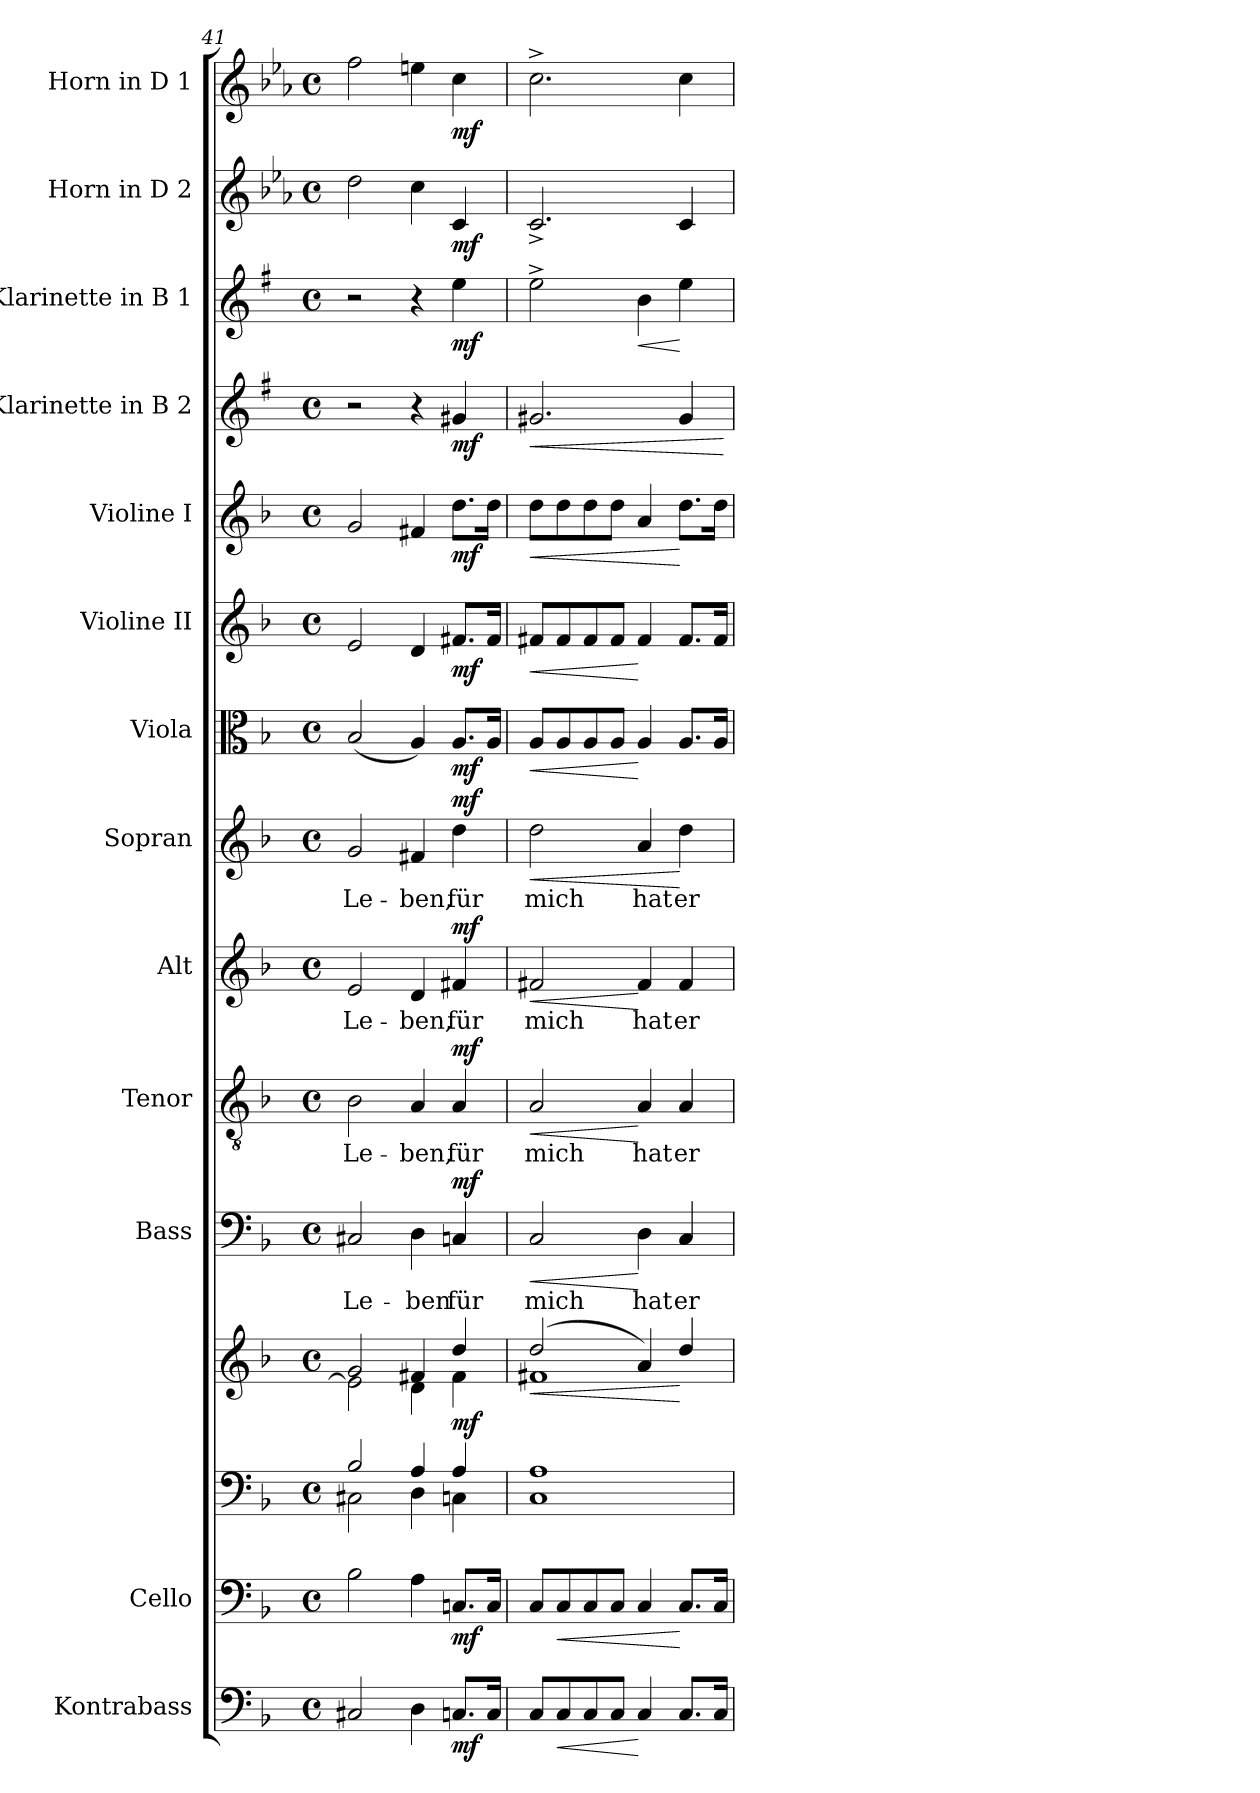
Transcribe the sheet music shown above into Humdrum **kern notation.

**kern	**dynam	**kern	**dynam	**kern	**kern	**dynam	**kern	**text	**dynam	**kern	**text	**dynam	**kern	**text	**dynam	**kern	**text	**dynam	**kern	**dynam	**kern	**dynam	**kern	**dynam	**kern	**dynam	**kern	**dynam	**kern	**dynam	**kern	**dynam
*part14	*part14	*part13	*part13	*part12	*part12	*part12	*part11	*part11	*part11	*part10	*part10	*part10	*part9	*part9	*part9	*part8	*part8	*part8	*part7	*part7	*part6	*part6	*part5	*part5	*part4	*part4	*part3	*part3	*part2	*part2	*part1	*part1
*staff15	*staff15	*staff14	*staff14	*staff13	*staff12	*staff12/13	*staff11	*staff11	*staff11	*staff10	*staff10	*staff10	*staff9	*staff9	*staff9	*staff8	*staff8	*staff8	*staff7	*staff7	*staff6	*staff6	*staff5	*staff5	*staff4	*staff4	*staff3	*staff3	*staff2	*staff2	*staff1	*staff1
*I"Kontrabass	*	*I"Cello	*	*	*	*	*I"Bass	*	*	*I"Tenor	*	*	*I"Alt	*	*	*I"Sopran	*	*	*I"Viola	*	*I"Violine II	*	*I"Violine I	*	*I"Klarinette in B 2	*	*I"Klarinette in B 1	*	*I"Horn in D 2	*	*I"Horn in D 1	*
*I'Kb.	*	*	*	*	*	*	*I'B	*	*	*I'T	*	*	*I'A	*	*	*I'S	*	*	*I'Vla.	*	*I'Vl. II	*	*I'Vl. I	*	*	*	*	*	*I'Hrn. 2	*	*I'Hrn. 1	*
*clefF4	*	*clefF4	*	*clefF4	*clefG2	*	*clefF4	*	*	*clefGv2	*	*	*clefG2	*	*	*clefG2	*	*	*clefC3	*	*clefG2	*	*clefG2	*	*clefG2	*	*clefG2	*	*clefG2	*	*clefG2	*
*ITrd7c12	*	*	*	*	*	*	*	*	*	*	*	*	*	*	*	*	*	*	*	*	*	*	*	*	*ITrd1c2	*	*ITrd1c2	*	*ITrd-1c-2	*	*ITrd-1c-2	*
*k[b-]	*	*k[b-]	*	*k[b-]	*k[b-]	*	*k[b-]	*	*	*k[b-]	*	*	*k[b-]	*	*	*k[b-]	*	*	*k[b-]	*	*k[b-]	*	*k[b-]	*	*k[b-]	*	*k[b-]	*	*k[b-]	*	*k[b-]	*
*F:	*	*F:	*	*F:	*F:	*	*F:	*	*	*F:	*	*	*F:	*	*	*F:	*	*	*F:	*	*F:	*	*F:	*	*F:	*	*F:	*	*F:	*	*F:	*
*M4/4	*	*M4/4	*	*M4/4	*M4/4	*	*M4/4	*	*	*M4/4	*	*	*M4/4	*	*	*M4/4	*	*	*M4/4	*	*M4/4	*	*M4/4	*	*M4/4	*	*M4/4	*	*M4/4	*	*M4/4	*
*met(c)	*	*met(c)	*	*met(c)	*met(c)	*	*met(c)	*	*	*met(c)	*	*	*met(c)	*	*	*met(c)	*	*	*met(c)	*	*met(c)	*	*met(c)	*	*met(c)	*	*met(c)	*	*met(c)	*	*met(c)	*
=41	=41	=41	=41	=41	=41	=41	=41	=41	=41	=41	=41	=41	=41	=41	=41	=41	=41	=41	=41	=41	=41	=41	=41	=41	=41	=41	=41	=41	=41	=41	=41	=41
*	*	*	*	*^	*^	*	*	*	*	*	*	*	*	*	*	*	*	*	*	*	*	*	*	*	*	*	*	*	*	*	*	*
!	!	!	!	!	!	!	!	!	!	!LO:LY:b	!	!	!LO:LY:b	!	!	!LO:LY:b	!	!	!LO:LY:b	!	!	!	!	!	!	!	!	!	!	!	!	!	!	!
2CC#X/	.	2B-\	.	2B-/	2C#X\	2g/	2e\]	.	2C#X/	Le-	.	2B-\	Le-	.	2e/	Le-	.	2g/	Le-	.	(<2B-/	.	2e/	.	2g/	.	2r	.	2r	.	2ee\	.	2gg\	.
!	!	!	!	!	!	!	!	!	!	!LO:LY:b	!	!	!LO:LY:b	!	!	!LO:LY:b	!	!	!LO:LY:b	!	!	!	!	!	!	!	!	!	!	!	!	!	!	!
4DD\	.	4A\	.	4A/	4D\	4f#X/	4d\	.	4D\	-ben	.	4A/	-ben,	.	4d/	-ben,	.	4f#X/	-ben,	.	4A/)	.	4d/	.	4f#X/	.	4r	.	4r	.	4dd\	.	4ff#X\	.
!	!LO:DY:b	!	!LO:DY:b	!	!	!	!	!LO:DY:b	!	!LO:LY:b	!LO:DY:a	!	!LO:LY:b	!LO:DY:a	!	!LO:LY:b	!LO:DY:a	!	!LO:LY:b	!LO:DY:a	!	!LO:DY:b	!	!LO:DY:b	!	!LO:DY:b	!	!LO:DY:b	!	!LO:DY:b	!	!LO:DY:b	!	!LO:DY:b
8.CCn/L	mf	8.Cn/L	mf	4A/	4Cn\	4dd/	4f#\	mf	4Cn/	für	mf	4A/	für	mf	4f#X/	für	mf	4dd\	für	mf	8.A/L	mf	8.f#X/L	mf	8.dd\L	mf	4f#X/	mf	4dd\	mf	4d/	mf	4dd\	mf
16CC/Jk	.	16C/Jk	.	.	.	.	.	.	.	.	.	.	.	.	.	.	.	.	.	.	16A/Jk	.	16f#/Jk	.	16dd\Jk	.	.	.	.	.	.	.	.	.
=42	=42	=42	=42	=42	=42	=42	=42	=42	=42	=42	=42	=42	=42	=42	=42	=42	=42	=42	=42	=42	=42	=42	=42	=42	=42	=42	=42	=42	=42	=42	=42	=42	=42	=42
!	!	!	!	!	!	!	!	!LO:HP:b	!	!LO:LY:b	!LO:HP:b	!	!LO:LY:b	!LO:HP:b	!	!LO:LY:b	!LO:HP:b	!	!LO:LY:b	!LO:HP:b	!	!LO:HP:b	!	!LO:HP:b	!	!LO:HP:b	!	!LO:HP:b	!	!	!	!	!	!
8CC/L	.	8C/L	.	1A	1C	(2dd/	1f#X	<	2C/	mich	<	2A/	mich	<	2f#X/	mich	<	2dd\	mich	<	8A/L	<	8f#X/L	<	8dd\L	<	2.f#X/	<	2dd^>\	.	2.d^</	.	2.dd^>\	.
!	!LO:HP:b	!	!LO:HP:b	!	!	!	!	!	!	!	!	!	!	!	!	!	!	!	!	!	!	!	!	!	!	!	!	!	!	!	!	!	!	!
8CC/	<	8C/	<	.	.	.	.	.	.	.	.	.	.	.	.	.	.	.	.	.	8A/	.	8f#/	.	8dd\	.	.	.	.	.	.	.	.	.
8CC/	.	8C/	.	.	.	.	.	.	.	.	.	.	.	.	.	.	.	.	.	.	8A/	.	8f#/	.	8dd\	.	.	.	.	.	.	.	.	.
8CC/J	.	8C/J	.	.	.	.	.	.	.	.	.	.	.	.	.	.	.	.	.	.	8A/J	.	8f#/J	.	8dd\J	.	.	.	.	.	.	.	.	.
!	!	!	!	!	!	!	!	!	!	!LO:LY:b	!	!	!LO:LY:b	!	!	!LO:LY:b	!	!	!LO:LY:b	!	!	!	!	!	!	!	!	!	!	!LO:HP:b	!	!	!	!
4CC/	[	4C/	.	.	.	4a/)	.	.	4D\	hat	[	4A/	hat	[	4f#/	hat	[	4a/	hat	.	4A/	[	4f#/	[	4a/	.	.	.	4a\	<	.	.	.	.
!	!	!	!	!	!	!	!	!	!	!LO:LY:b	!	!	!LO:LY:b	!	!	!LO:LY:b	!	!	!LO:LY:b	!	!	!	!	!	!	!	!	!	!	!	!	!	!	!
8.CC/L	.	8.C/L	[	.	.	4dd/	.	[	4C/	er	.	4A/	er	.	4f#/	er	.	4dd\	er	[	8.A/L	.	8.f#/L	.	8.dd\L	[	4f#/	.	4dd\	[	4d/	.	4dd\	.
16CC/Jk	.	16C/Jk	.	.	.	.	.	.	.	.	.	.	.	.	.	.	.	.	.	.	16A/Jk	.	16f#/Jk	.	16dd\Jk	.	.	.	.	.	.	.	.	.
*	*	*	*	*v	*v	*	*	*	*	*	*	*	*	*	*	*	*	*	*	*	*	*	*	*	*	*	*	*	*	*	*	*	*	*
*	*	*	*	*	*v	*v	*	*	*	*	*	*	*	*	*	*	*	*	*	*	*	*	*	*	*	*	*	*	*	*	*	*	*
.	.	.	.	.	.	.	.	.	.	.	.	.	.	.	.	.	.	.	.	.	.	.	.	.	.	[	.	.	.	.	.	.
=	=	=	=	=	=	=	=	=	=	=	=	=	=	=	=	=	=	=	=	=	=	=	=	=	=	=	=	=	=	=	=	=
*-	*-	*-	*-	*-	*-	*-	*-	*-	*-	*-	*-	*-	*-	*-	*-	*-	*-	*-	*-	*-	*-	*-	*-	*-	*-	*-	*-	*-	*-	*-	*-	*-
